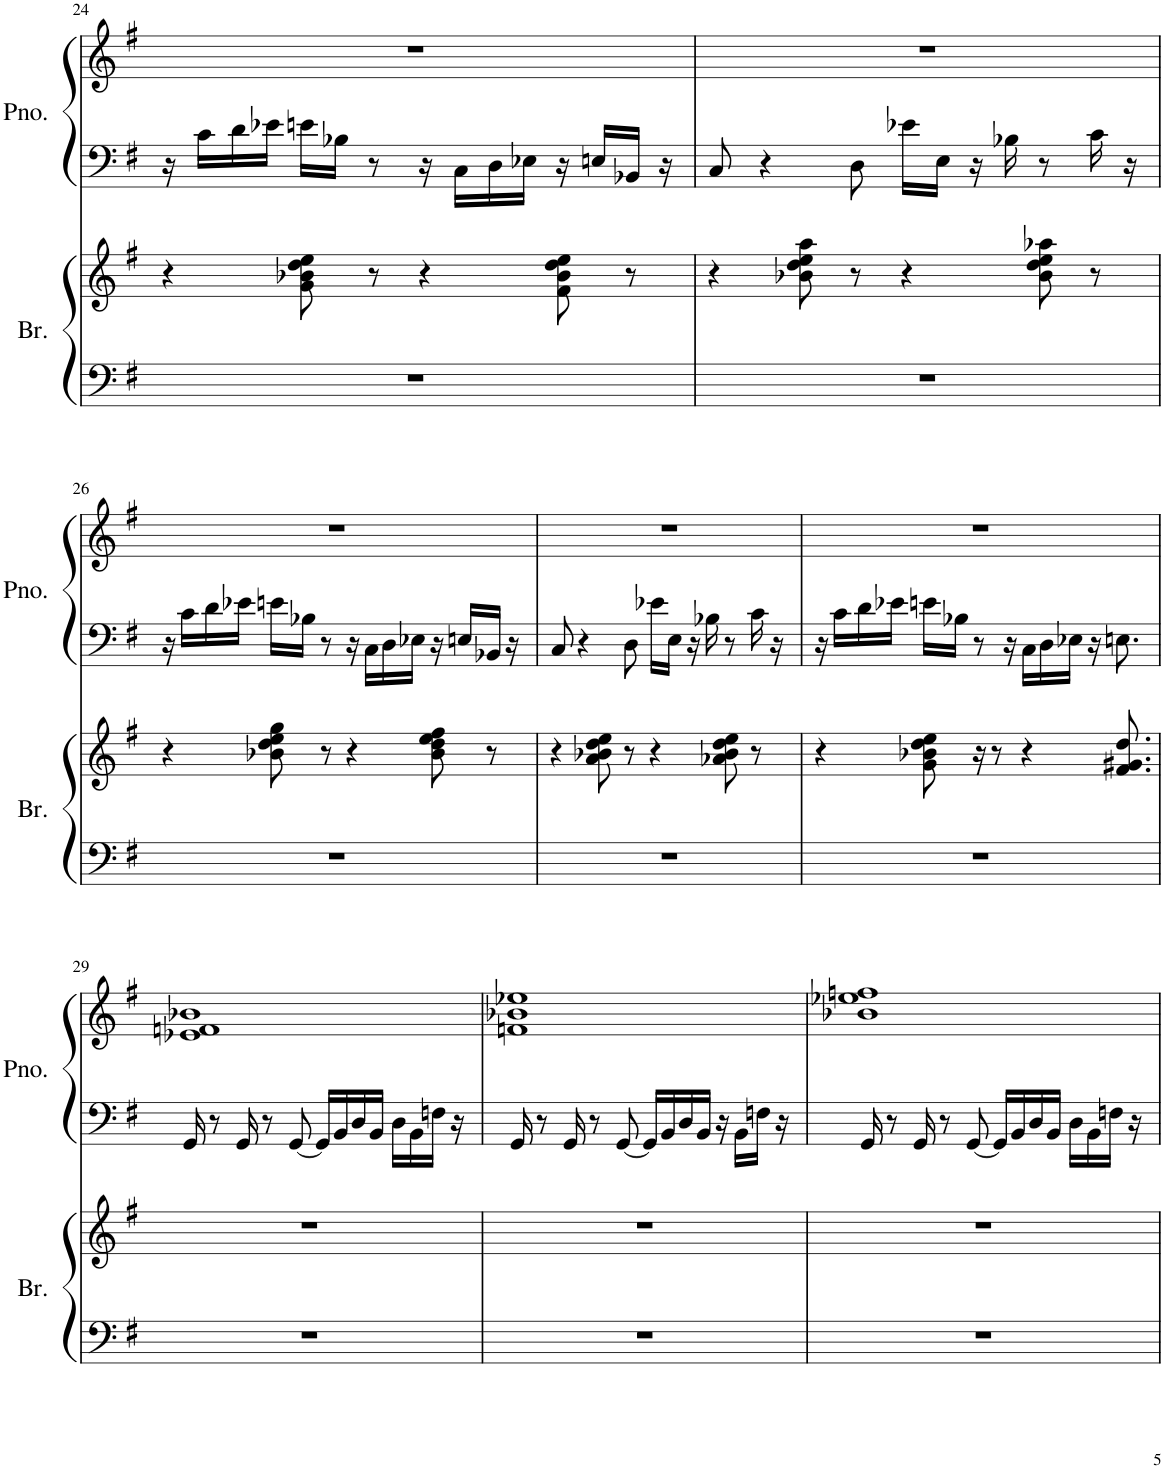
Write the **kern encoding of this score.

**kern	**kern	**kern	**kern
*part2	*part2	*part1	*part1
*staff4	*staff3	*staff2	*staff1
*I"Brass	*	*I"Piano	*
*I'Br.	*	*I'Pno.	*
!!LO:PB:g=z
*clefF4	*clefG2	*clefF4	*clefG2
*k[f#]	*k[f#]	*k[f#]	*k[f#]
*M4/4	*M4/4	*M4/4	*M4/4
=24	=24	=24	=24
1r	4r	16r	1r
.	.	16c\LL	.
.	.	16d\	.
.	.	16e-X\JJ	.
.	8g\ 8b-X\ 8dd\ 8ee\	16en\LL	.
.	.	16B-X\JJ	.
.	8r	8r	.
.	4r	16r	.
.	.	16C\LL	.
.	.	16D\	.
.	.	16E-X\JJ	.
.	8f#\ 8b-\ 8dd\ 8ee\	16r	.
.	.	16En/LL	.
.	8r	16BB-X/JJ	.
.	.	16r	.
=25	=25	=25	=25
1r	4r	8C/	1r
.	.	4r	.
.	8b-X\ 8dd\ 8ee\ 8aa\	.	.
.	8r	8D\	.
.	4r	16e-X\LL	.
.	.	16E\JJ	.
.	.	16r	.
.	.	16B-X\	.
.	8b-\ 8dd\ 8ee\ 8aa-X\	8r	.
.	8r	16c\	.
.	.	16r	.
!!LO:LB:g=z
=26	=26	=26	=26
1r	4r	16r	1r
.	.	16c\LL	.
.	.	16d\	.
.	.	16e-X\JJ	.
.	8b-X\ 8dd\ 8ee\ 8gg\	16en\LL	.
.	.	16B-X\JJ	.
.	8r	8r	.
.	4r	16r	.
.	.	16C\LL	.
.	.	16D\	.
.	.	16E-X\JJ	.
.	8b-\ 8dd\ 8ee\ 8ff#\	16r	.
.	.	16En/LL	.
.	8r	16BB-X/JJ	.
.	.	16r	.
=27	=27	=27	=27
1r	4r	8C/	1r
.	.	4r	.
.	8a\ 8b-X\ 8dd\ 8ee\	.	.
.	8r	8D\	.
.	4r	16e-X\LL	.
.	.	16E\JJ	.
.	.	16r	.
.	.	16B-X\	.
.	8a-X\ 8b-\ 8dd\ 8ee\	8r	.
.	8r	16c\	.
.	.	16r	.
=28	=28	=28	=28
1r	4r	16r	1r
.	.	16c\LL	.
.	.	16d\	.
.	.	16e-X\JJ	.
.	8g\ 8b-X\ 8dd\ 8ee\	16en\LL	.
.	.	16B-X\JJ	.
.	16r	8r	.
.	8r	.	.
.	.	16r	.
.	4r	16C\LL	.
.	.	16D\	.
.	.	16E-X\JJ	.
.	.	16r	.
.	8.f#/ 8.g#X/ 8.dd/	8.En\	.
!!LO:LB:g=z
=29	=29	=29	=29
1r	1r	16GG/	1e-X 1fn 1b-X
.	.	8r	.
.	.	16GG/	.
.	.	8r	.
.	.	[8GG/	.
.	.	16GG/LL]	.
.	.	16BB/	.
.	.	16D/	.
.	.	16BB/JJ	.
.	.	16D\LL	.
.	.	16BB\	.
.	.	16Fn\JJ	.
.	.	16r	.
=30	=30	=30	=30
1r	1r	16GG/	1fn 1b-X 1ee-X
.	.	8r	.
.	.	16GG/	.
.	.	8r	.
.	.	[8GG/	.
.	.	16GG/LL]	.
.	.	16BB/	.
.	.	16D/	.
.	.	16BB/JJ	.
.	.	16r	.
.	.	16BB\LL	.
.	.	16Fn\JJ	.
.	.	16r	.
=31	=31	=31	=31
1r	1r	16GG/	1b-X 1ee-X 1ffn
.	.	8r	.
.	.	16GG/	.
.	.	8r	.
.	.	[8GG/	.
.	.	16GG/LL]	.
.	.	16BB/	.
.	.	16D/	.
.	.	16BB/JJ	.
.	.	16D\LL	.
.	.	16BB\	.
.	.	16Fn\JJ	.
.	.	16r	.
=	=	=	=
*-	*-	*-	*-
